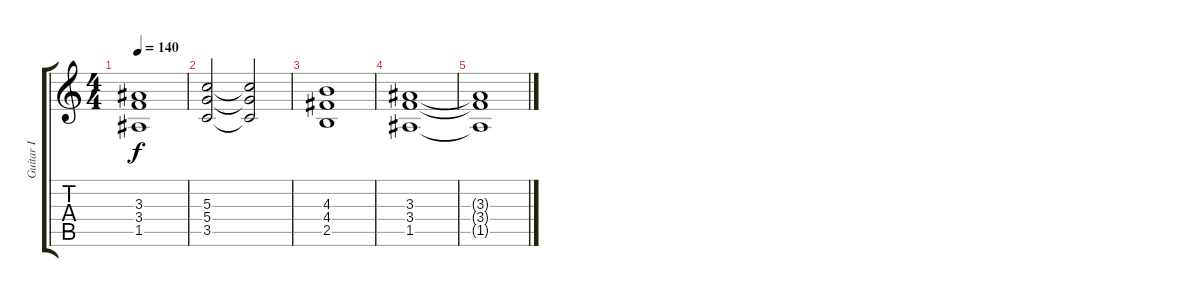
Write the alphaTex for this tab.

\track ("Guitar I" "Guitar I") {instrument overdrivenguitar}
\staff {score tabs}
\tuning (E4 B3 G3 D3 A2 E2) {hide}
\ts (4 4)
\tempo 140
\clef g2
\ks c
(3.3 3.4 1.5).1{dy f} |
(5.3 5.4 3.5).2{volume 11} (5.3{t} 5.4{t} 3.5{t}).2 |
(4.3 4.4 2.5).1{volume 9} |
(3.3 3.4 1.5).1{volume 7} |
(3.3{t} 3.4{t} 1.5{t}).1{volume 5}
